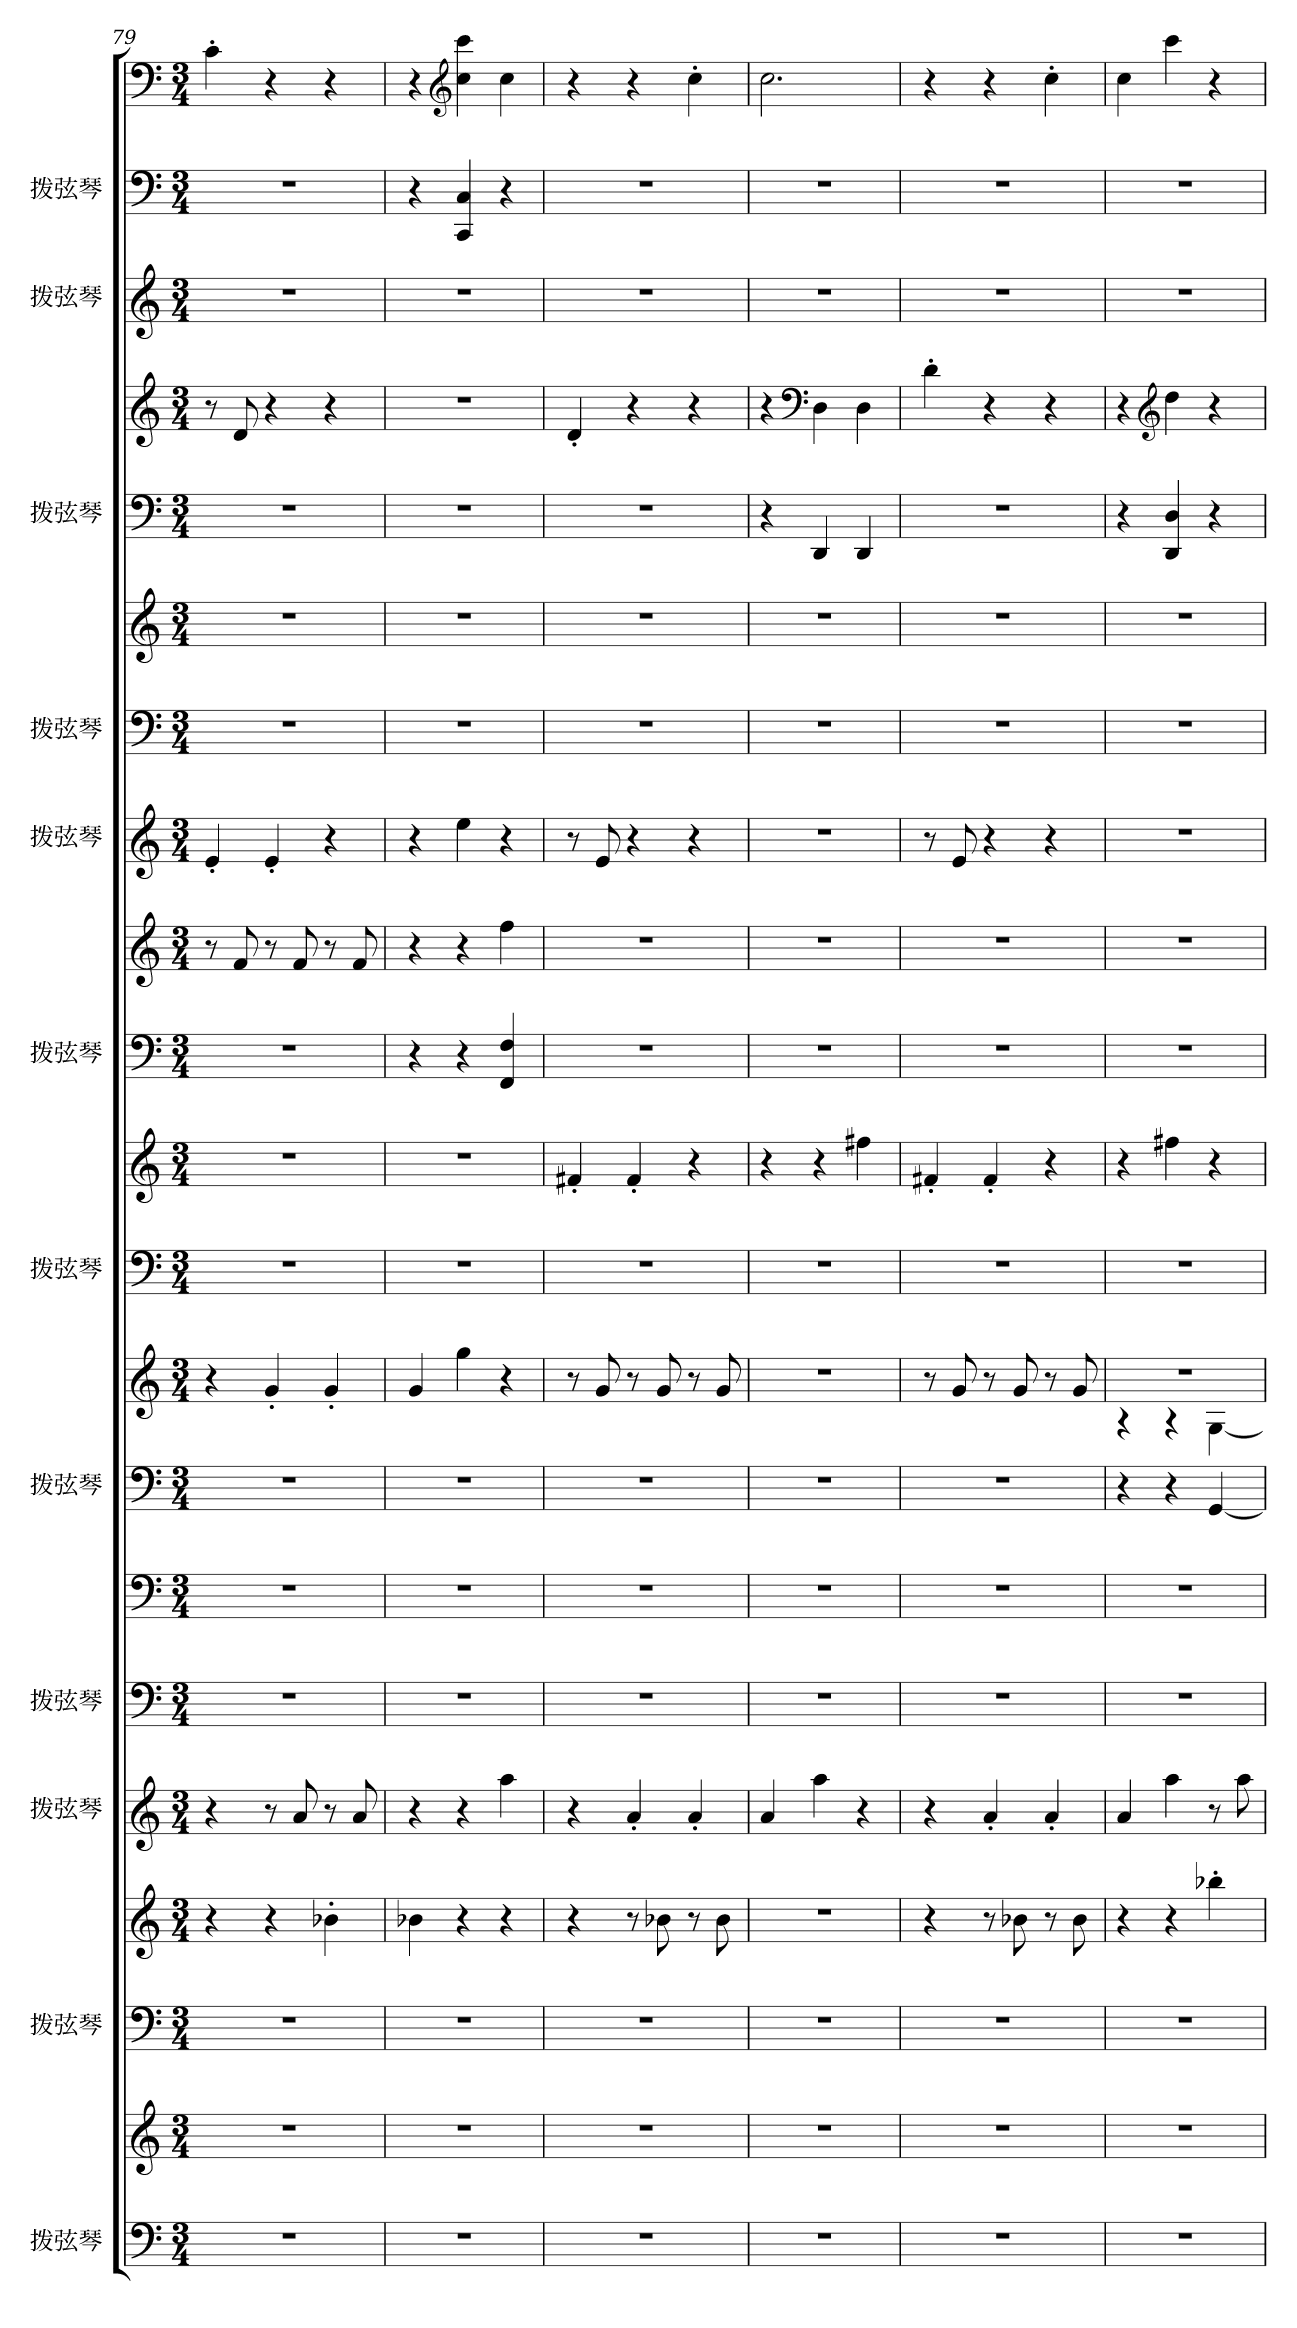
**kern	**kern	**kern	**kern	**kern	**kern	**kern	**kern	**kern	**kern	**kern	**kern	**kern	**kern	**kern	**kern	**kern	**kern	**kern	**kern	**kern
*part12	*part12	*part11	*part11	*part10	*part9	*part9	*part8	*part8	*part7	*part7	*part6	*part6	*part5	*part4	*part4	*part3	*part3	*part2	*part1	*part1
*staff21	*staff20	*staff19	*staff18	*staff17	*staff16	*staff15	*staff14	*staff13	*staff12	*staff11	*staff10	*staff9	*staff8	*staff7	*staff6	*staff5	*staff4	*staff3	*staff2	*staff1
*I"拨弦琴	*	*I"拨弦琴	*	*I"拨弦琴	*I"拨弦琴	*	*I"拨弦琴	*	*I"拨弦琴	*	*I"拨弦琴	*	*I"拨弦琴	*I"拨弦琴	*	*I"拨弦琴	*	*I"拨弦琴	*I"拨弦琴	*
*clefF4	*clefG2	*clefF4	*clefG2	*clefG2	*clefF4	*clefF4	*clefF4	*clefG2	*clefF4	*clefG2	*clefF4	*clefG2	*clefG2	*clefF4	*clefG2	*clefF4	*clefG2	*clefG2	*clefF4	*clefF4
*k[]	*k[]	*k[]	*k[]	*k[]	*k[]	*k[]	*k[]	*k[]	*k[]	*k[]	*k[]	*k[]	*k[]	*k[]	*k[]	*k[]	*k[]	*k[]	*k[]	*k[]
*M3/4	*M3/4	*M3/4	*M3/4	*M3/4	*M3/4	*M3/4	*M3/4	*M3/4	*M3/4	*M3/4	*M3/4	*M3/4	*M3/4	*M3/4	*M3/4	*M3/4	*M3/4	*M3/4	*M3/4	*M3/4
=79	=79	=79	=79	=79	=79	=79	=79	=79	=79	=79	=79	=79	=79	=79	=79	=79	=79	=79	=79	=79
2.r	2.r	2.r	4r	4r	2.r	2.r	2.r	4r	2.r	2.r	2.r	8r	4e'/	2.r	2.r	2.r	8r	2.r	2.r	4c'\
.	.	.	.	.	.	.	.	.	.	.	.	8f/	.	.	.	.	8d/	.	.	.
.	.	.	4r	8r	.	.	.	4g'/	.	.	.	8r	4e'/	.	.	.	4r	.	.	4r
.	.	.	.	8a/	.	.	.	.	.	.	.	8f/	.	.	.	.	.	.	.	.
.	.	.	4b-X'\	8r	.	.	.	4g'/	.	.	.	8r	4r	.	.	.	4r	.	.	4r
.	.	.	.	8a/	.	.	.	.	.	.	.	8f/	.	.	.	.	.	.	.	.
=80	=80	=80	=80	=80	=80	=80	=80	=80	=80	=80	=80	=80	=80	=80	=80	=80	=80	=80	=80	=80
2.r	2.r	2.r	4b-X\	4r	2.r	2.r	2.r	4g/	2.r	2.r	4r	4r	4r	2.r	2.r	2.r	2.r	2.r	4r	4r
*	*	*	*	*	*	*	*	*	*	*	*	*	*	*	*	*	*	*	*	*clefG2
.	.	.	4r	4r	.	.	.	4gg\	.	.	4r	4r	4ee\	.	.	.	.	.	4CC/ 4C/	4cc\ 4ccc\
.	.	.	4r	4aa\	.	.	.	4r	.	.	4FF/ 4F/	4ff\	4r	.	.	.	.	.	4r	4cc\
=81	=81	=81	=81	=81	=81	=81	=81	=81	=81	=81	=81	=81	=81	=81	=81	=81	=81	=81	=81	=81
2.r	2.r	2.r	4r	4r	2.r	2.r	2.r	8r	2.r	4f#X'/	2.r	2.r	8r	2.r	2.r	2.r	4d'/	2.r	2.r	4r
.	.	.	.	.	.	.	.	8g/	.	.	.	.	8e/	.	.	.	.	.	.	.
.	.	.	8r	4a'/	.	.	.	8r	.	4f#'/	.	.	4r	.	.	.	4r	.	.	4r
.	.	.	8b-X\	.	.	.	.	8g/	.	.	.	.	.	.	.	.	.	.	.	.
.	.	.	8r	4a'/	.	.	.	8r	.	4r	.	.	4r	.	.	.	4r	.	.	4cc'\
.	.	.	8b-\	.	.	.	.	8g/	.	.	.	.	.	.	.	.	.	.	.	.
=82	=82	=82	=82	=82	=82	=82	=82	=82	=82	=82	=82	=82	=82	=82	=82	=82	=82	=82	=82	=82
2.r	2.r	2.r	2.r	4a/	2.r	2.r	2.r	2.r	2.r	4r	2.r	2.r	2.r	2.r	2.r	4r	4r	2.r	2.r	2.cc\
*	*	*	*	*	*	*	*	*	*	*	*	*	*	*	*	*	*clefF4	*	*	*
.	.	.	.	4aa\	.	.	.	.	.	4r	.	.	.	.	.	4DD/	4D\	.	.	.
.	.	.	.	4r	.	.	.	.	.	4ff#X\	.	.	.	.	.	4DD/	4D\	.	.	.
!!LO:PB:g=z
=83	=83	=83	=83	=83	=83	=83	=83	=83	=83	=83	=83	=83	=83	=83	=83	=83	=83	=83	=83	=83
2.r	2.r	2.r	4r	4r	2.r	2.r	2.r	8r	2.r	4f#X'/	2.r	2.r	8r	2.r	2.r	2.r	4d'\	2.r	2.r	4r
.	.	.	.	.	.	.	.	8g/	.	.	.	.	8e/	.	.	.	.	.	.	.
.	.	.	8r	4a'/	.	.	.	8r	.	4f#'/	.	.	4r	.	.	.	4r	.	.	4r
.	.	.	8b-X\	.	.	.	.	8g/	.	.	.	.	.	.	.	.	.	.	.	.
.	.	.	8r	4a'/	.	.	.	8r	.	4r	.	.	4r	.	.	.	4r	.	.	4cc'\
.	.	.	8b-\	.	.	.	.	8g/	.	.	.	.	.	.	.	.	.	.	.	.
=84	=84	=84	=84	=84	=84	=84	=84	=84	=84	=84	=84	=84	=84	=84	=84	=84	=84	=84	=84	=84
*	*	*	*	*	*	*	*	*^	*	*	*	*	*	*	*	*	*	*	*	*
2.r	2.r	2.r	4r	4a/	2.r	2.r	4r	2.r	4r	2.r	4r	2.r	2.r	2.r	2.r	2.r	4r	4r	2.r	2.r	4cc\
*	*	*	*	*	*	*	*	*	*	*	*	*	*	*	*	*	*	*clefG2	*	*	*
.	.	.	4r	4aa\	.	.	4r	.	4r	.	4ff#X\	.	.	.	.	.	4DD/ 4D/	4dd\	.	.	4ccc\
.	.	.	4bb-X'\	8r	.	.	[4GG/	.	[4G\	.	4r	.	.	.	.	.	4r	4r	.	.	4r
.	.	.	.	8aa\	.	.	.	.	.	.	.	.	.	.	.	.	.	.	.	.	.
*	*	*	*	*	*	*	*	*v	*v	*	*	*	*	*	*	*	*	*	*	*	*
=	=	=	=	=	=	=	=	=	=	=	=	=	=	=	=	=	=	=	=	=
*-	*-	*-	*-	*-	*-	*-	*-	*-	*-	*-	*-	*-	*-	*-	*-	*-	*-	*-	*-	*-
